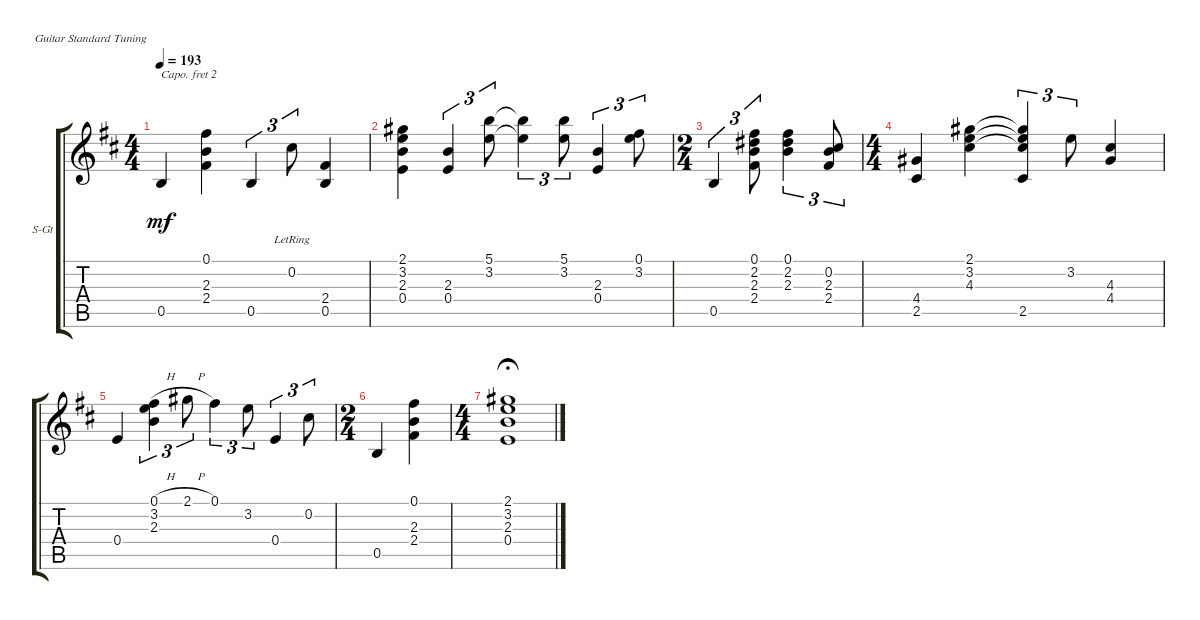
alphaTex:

\defaultSystemsLayout 4
\bracketExtendMode groupsimilarinstruments
\firstSystemTrackNameOrientation horizontal
\otherSystemsTrackNameOrientation horizontal
\track ("Steel Guitar" "S-Gt") {instrument acousticguitarsteel}
\staff {score tabs}
\capo 2
\tuning (E4 B3 G3 D3 A2 E2)
\ts (4 4)
\tempo 193
\clef g2
\ks d
0.5.4{dy mf} (0.1 2.3 2.4).4 0.5.4{tu (3 2)} 0.2{lr}.8{tu (3 2)} (0.5 2.4).4 |
(0.4 2.3 3.2 2.1).4 (0.4 2.3).4{tu (3 2)} (3.2 5.1).8{tu (3 2)} (5.1{t} 3.2{t}).4{tu (3 2)} (3.2 5.1).8{tu (3 2)} (0.4 2.3).4{tu (3 2)} (3.2 0.1).8{tu (3 2)} |
\ts (2 4)
0.5.4{tu (3 2)} (2.4 2.3 2.2 0.1).8{tu (3 2)} (0.1 2.2 2.3).4{tu (3 2)} (2.4 2.3 0.2).8{tu (3 2)} |
\ts (4 4)
(2.5 4.4).4 (4.3 3.2 2.1).4 (2.1{t} 3.2{t} 4.3{t} 2.5).4{tu (3 2)} 3.2.8{tu (3 2)} (4.3 4.4).4 |
0.4.4 (0.1{h} 3.2 2.3).4{tu (3 2)} 2.1{h}.8{tu (3 2)} 0.1.4{tu (3 2)} 3.2.8{tu (3 2)} 0.4.4{tu (3 2)} 0.2.8{tu (3 2)} |
\ts (2 4)
0.5.4 (0.1 2.3 2.4).4 |
\ts (4 4)
(0.4 2.3 3.2 2.1).1{fermata (medium 0.69)}
